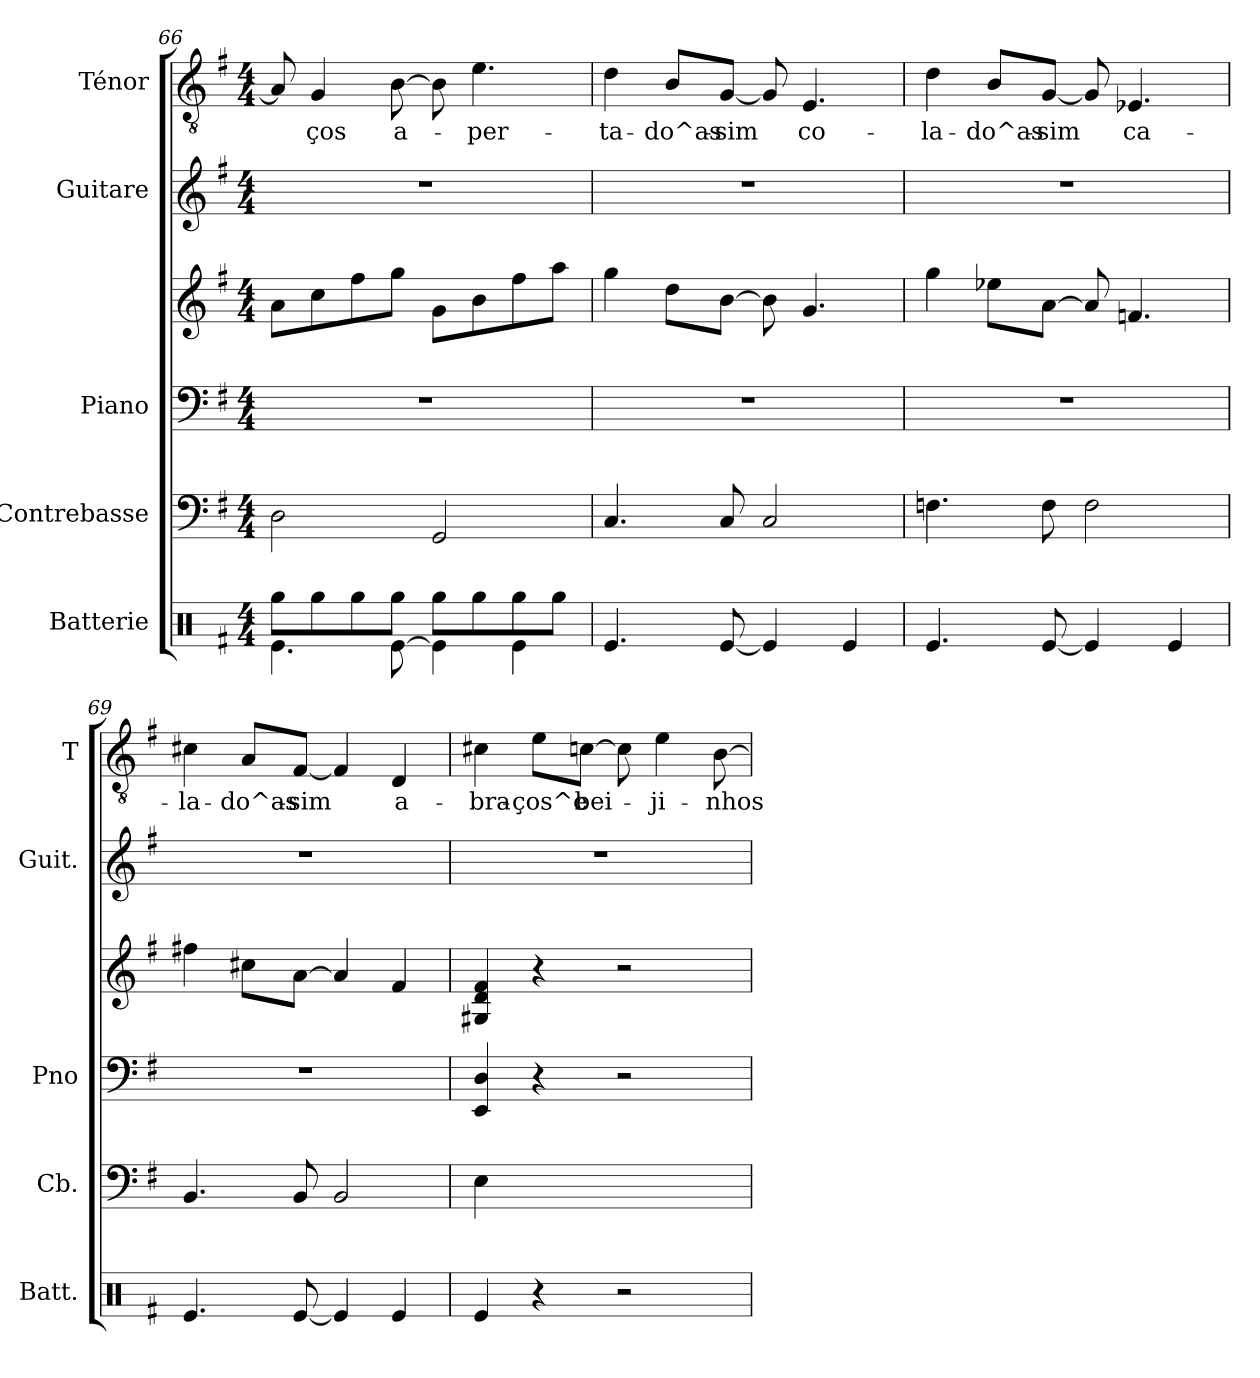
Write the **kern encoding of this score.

**kern	**kern	**kern	**kern	**kern	**kern	**text
*part5	*part4	*part3	*part3	*part2	*part1	*part1
*staff6	*staff5	*staff4	*staff3	*staff2	*staff1	*staff1
*I"Batterie	*I"Contrebasse	*I"Piano	*	*I"Guitare	*I"Ténor	*
*I'Batt.	*I'Cb.	*I'Pno	*	*I'Guit.	*I'T	*
*clefX	*clefF4	*clefF4	*clefG2	*clefG2	*clefGv2	*
*	*ITrd7c12	*	*	*ITrd7c12	*	*
*k[f#]	*k[f#]	*k[f#]	*k[f#]	*k[f#]	*k[f#]	*
*G:	*G:	*G:	*G:	*G:	*G:	*
*M4/4	*M4/4	*M4/4	*M4/4	*M4/4	*M4/4	*
=66	=66	=66	=66	=66	=66	=66
*^	*	*	*	*	*	*
!	!LO:N:head=solid	!	!	!	!	!	!
4.Re\	8Rgg\L	2DD\	1r	8a\L	1r	8A/]	.
!	!LO:N:head=solid	!	!	!	!	!	!LO:LY:b
.	8Rgg\	.	.	8cc\	.	4G/	-ços
!	!LO:N:head=solid	!	!	!	!	!	!
.	8Rgg\	.	.	8ff#\	.	.	.
!	!LO:N:head=solid	!	!	!	!	!	!LO:LY:b
[<8Re\	8Rgg\J	.	.	8gg\J	.	[8B\	a-
!	!LO:N:head=solid	!	!	!	!	!	!
4Re\]	8Rgg\L	2GGG/	.	8g\L	.	8B\]	.
!	!LO:N:head=solid	!	!	!	!	!	!LO:LY:b
.	8Rgg\	.	.	8b\	.	4.e\	-per-
!	!LO:N:head=solid	!	!	!	!	!	!
4Re\	8Rgg\	.	.	8ff#\	.	.	.
!	!LO:N:head=solid	!	!	!	!	!	!
.	8Rgg\J	.	.	8aa\J	.	.	.
=67	=67	=67	=67	=67	=67	=67	=67
!	!	!	!	!	!	!	!LO:LY:b
*v	*v	*	*	*	*	*	*
4.Re/	4.CC/	1r	4gg\	1r	4d\	-ta-
!	!	!	!	!	!	!LO:LY:b
.	.	.	8dd\L	.	8B/L	-do^as-
!	!	!	!	!	!	!LO:LY:b
[8Re/	8CC/	.	[8b\J	.	[8G/J	-sim
4Re/]	2CC/	.	8b\]	.	8G/]	.
!	!	!	!	!	!	!LO:LY:b
.	.	.	4.g/	.	4.E/	co-
4Re/	.	.	.	.	.	.
=68	=68	=68	=68	=68	=68	=68
!	!	!	!	!	!	!LO:LY:b
4.Re/	4.FFn\	1r	4gg\	1r	4d\	-la-
!	!	!	!	!	!	!LO:LY:b
.	.	.	8ee-X\L	.	8B/L	-do^as-
!	!	!	!	!	!	!LO:LY:b
[8Re/	8FF\	.	[8a\J	.	[8G/J	-sim
4Re/]	2FF\	.	8a/]	.	8G/]	.
!	!	!	!	!	!	!LO:LY:b
.	.	.	4.fn/	.	4.E-X/	ca-
4Re/	.	.	.	.	.	.
!!LO:LB:g=z
=69	=69	=69	=69	=69	=69	=69
!	!	!	!	!	!	!LO:LY:b
4.Re/	4.BBB/	1r	4ff#X\	1r	4c#X\	-la-
!	!	!	!	!	!	!LO:LY:b
.	.	.	8cc#X\L	.	8A/L	-do^as-
!	!	!	!	!	!	!LO:LY:b
[8Re/	8BBB/	.	[8a\J	.	[8F#/J	-sim
4Re/]	2BBB/	.	4a/]	.	4F#/]	.
!	!	!	!	!	!	!LO:LY:b
4Re/	.	.	4f#/	.	4D/	a-
=70	=70	=70	=70	=70	=70	=70
!	!	!	!	!	!	!LO:LY:b
4Re/	4EE\	4EE/ 4D/	4G#X/ 4d/ 4f#/	1r	4c#X\	-bra-
!	!	!	!	!	!	!LO:LY:b
4r	2.ryy	4r	4r	.	8e\L	-ços^e
!	!	!	!	!	!	!LO:LY:b
.	.	.	.	.	[8cn\J	bei-
2r	.	2r	2r	.	8c\]	.
!	!	!	!	!	!	!LO:LY:b
.	.	.	.	.	4e\	-ji-
!	!	!	!	!	!	!LO:LY:b
.	.	.	.	.	[8B\	-nhos
=	=	=	=	=	=	=
*-	*-	*-	*-	*-	*-	*-
